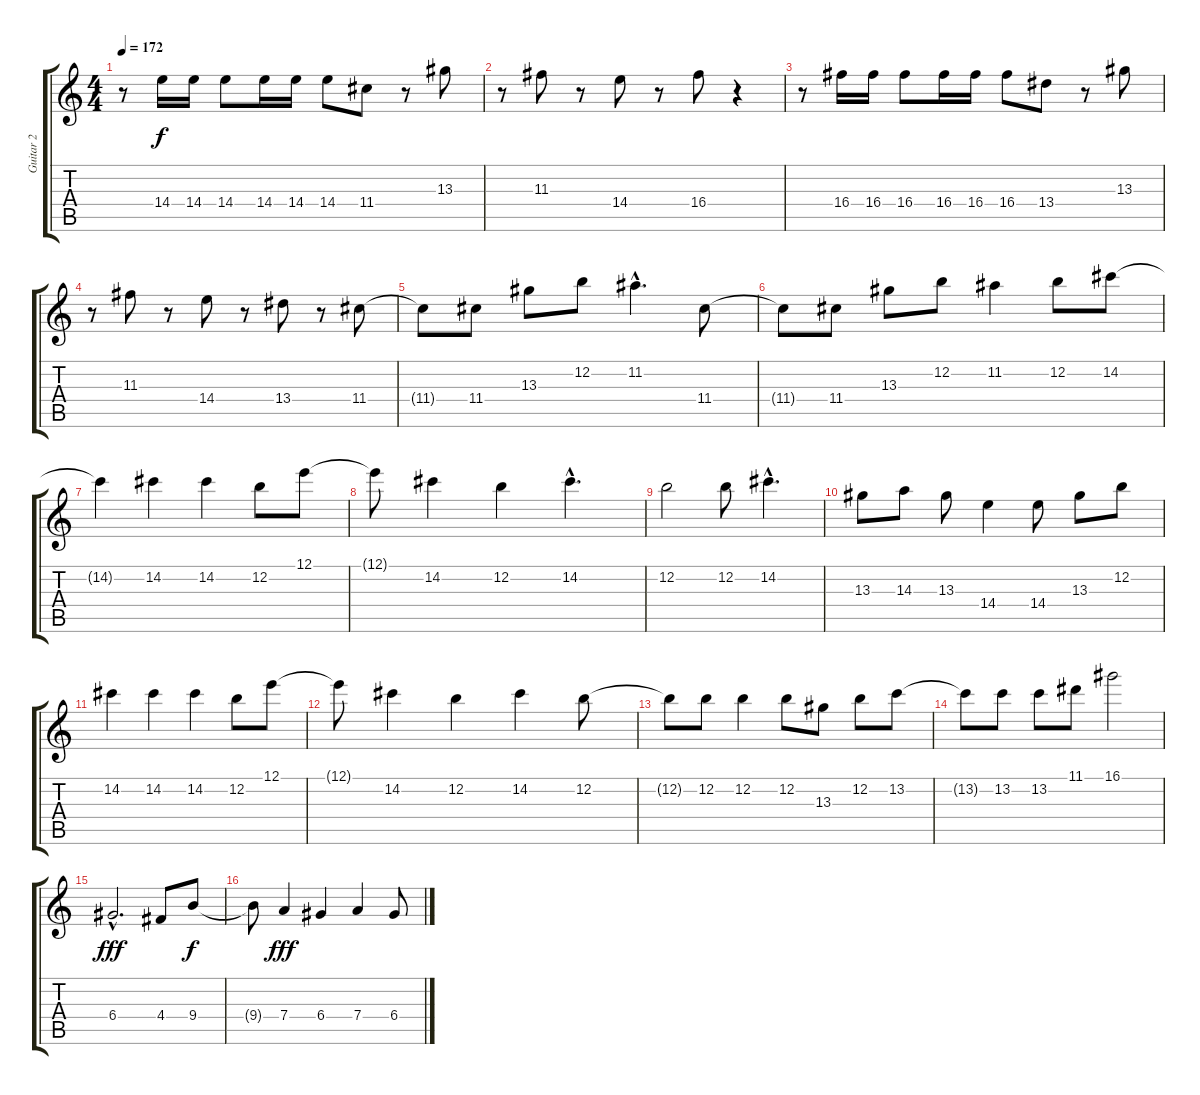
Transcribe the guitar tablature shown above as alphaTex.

\track ("Guitar 2" "Guitar 2") {instrument distortionguitar}
\staff {score tabs}
\tuning (E4 B3 G3 D3 A2 E2) {hide}
\ts (4 4)
\tempo 172
\clef g2
\ks c
r.8{dy f} 14.4.16 14.4.16 14.4.8 14.4.16 14.4.16 14.4.8 11.4.8 r.8 13.3.8 |
r.8 11.3.8 r.8 14.4.8 r.8 16.4.8 r.4 |
r.8 16.4.16 16.4.16 16.4.8 16.4.16 16.4.16 16.4.8 13.4.8 r.8 13.3.8 |
r.8 11.3.8 r.8 14.4.8 r.8 13.4.8 r.8 11.4.8 |
11.4{t}.8 11.4.8 13.3.8 12.2.8 11.2{hac}.4{d} 11.4.8 |
11.4{t}.8 11.4.8 13.3.8 12.2.8 11.2.4 12.2.8 14.2.8 |
14.2{t}.4 14.2.4 14.2.4 12.2.8 12.1.8 |
12.1{t}.8 14.2.4 12.2.4 14.2{hac}.4{d} |
12.2.2 12.2.8 14.2{hac}.4{d} |
13.3.8 14.3.8 13.3.8 14.4.4 14.4.8 13.3.8 12.2.8 |
14.2.4 14.2.4 14.2.4 12.2.8 12.1.8 |
12.1{t}.8 14.2.4 12.2.4 14.2.4 12.2.8 |
12.2{t}.8 12.2.8 12.2.4 12.2.8 13.3.8 12.2.8 13.2.8 |
13.2{t}.8 13.2.8 13.2.8 11.1.8 16.1.2 |
6.4{hac}.2{d dy fff} 4.4.8 9.4.8{dy f} |
9.4{t}.8 7.4.4{dy fff} 6.4.4 7.4.4 6.4.8
